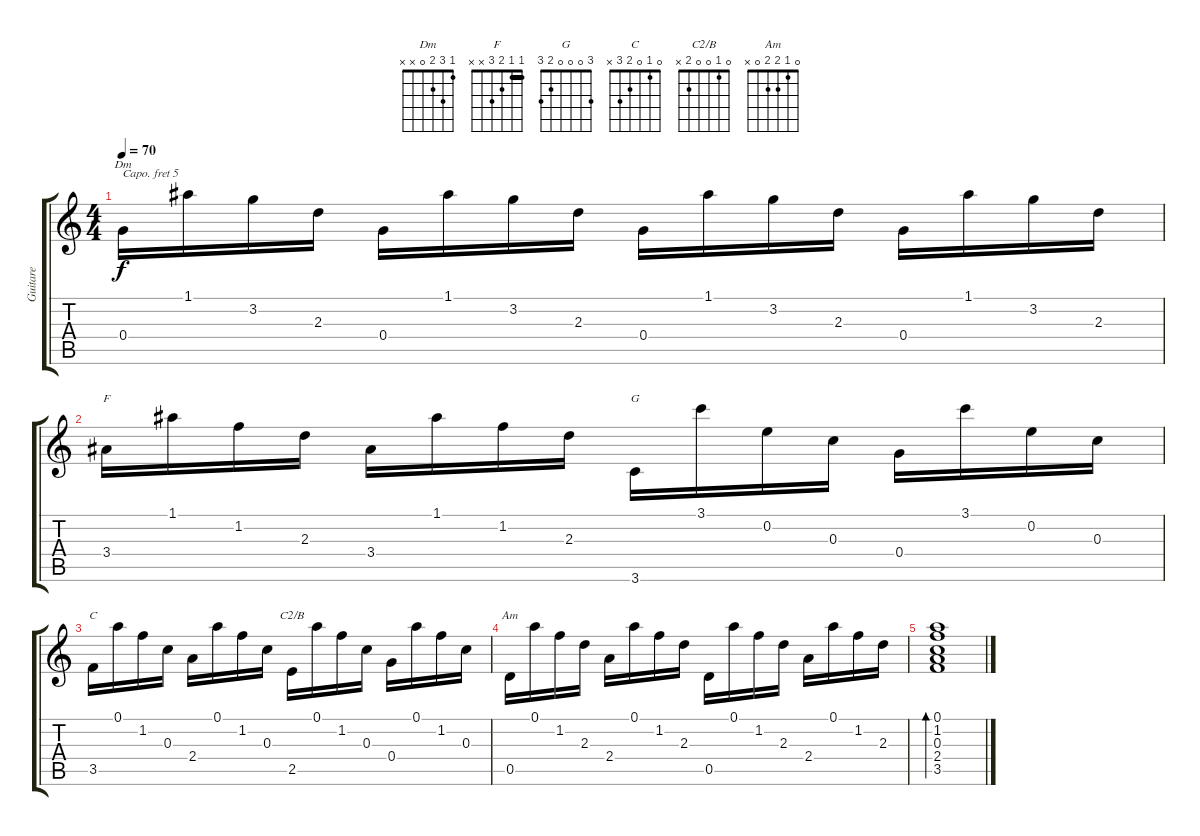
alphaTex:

\track ("Guitare" "Guitare") {instrument acousticguitarnylon}
\staff {score tabs}
\capo 5
\tuning (E4 B3 G3 D3 A2 E2) {hide}
\chord ("Dm" 1 3 2 0 x x)
\chord ("F" 1 1 2 3 x x) {barre 1}
\chord ("G" 3 0 0 0 2 3)
\chord ("C" 0 1 0 2 3 x)
\chord ("C2/B" 0 1 0 0 2 x)
\chord ("Am" 0 1 2 2 0 x)
\ts (4 4)
\tempo 70
\clef g2
\ks c
0.4.16{ch "Dm" dy f} 1.1.16 3.2.16 2.3.16 0.4.16 1.1.16 3.2.16 2.3.16 0.4.16 1.1.16 3.2.16 2.3.16 0.4.16 1.1.16 3.2.16 2.3.16 |
3.4.16{ch "F"} 1.1.16 1.2.16 2.3.16 3.4.16 1.1.16 1.2.16 2.3.16 3.6.16{ch "G"} 3.1.16 0.2.16 0.3.16 0.4.16 3.1.16 0.2.16 0.3.16 |
3.5.16{ch "C"} 0.1.16 1.2.16 0.3.16 2.4.16 0.1.16 1.2.16 0.3.16 2.5.16{ch "C2/B"} 0.1.16 1.2.16 0.3.16 0.4.16 0.1.16 1.2.16 0.3.16 |
0.5.16{ch "Am"} 0.1.16 1.2.16 2.3.16 2.4.16 0.1.16 1.2.16 2.3.16 0.5.16 0.1.16 1.2.16 2.3.16 2.4.16 0.1.16 1.2.16 2.3.16 |
(0.1 1.2 0.3 2.4 3.5).1{bd 240}
